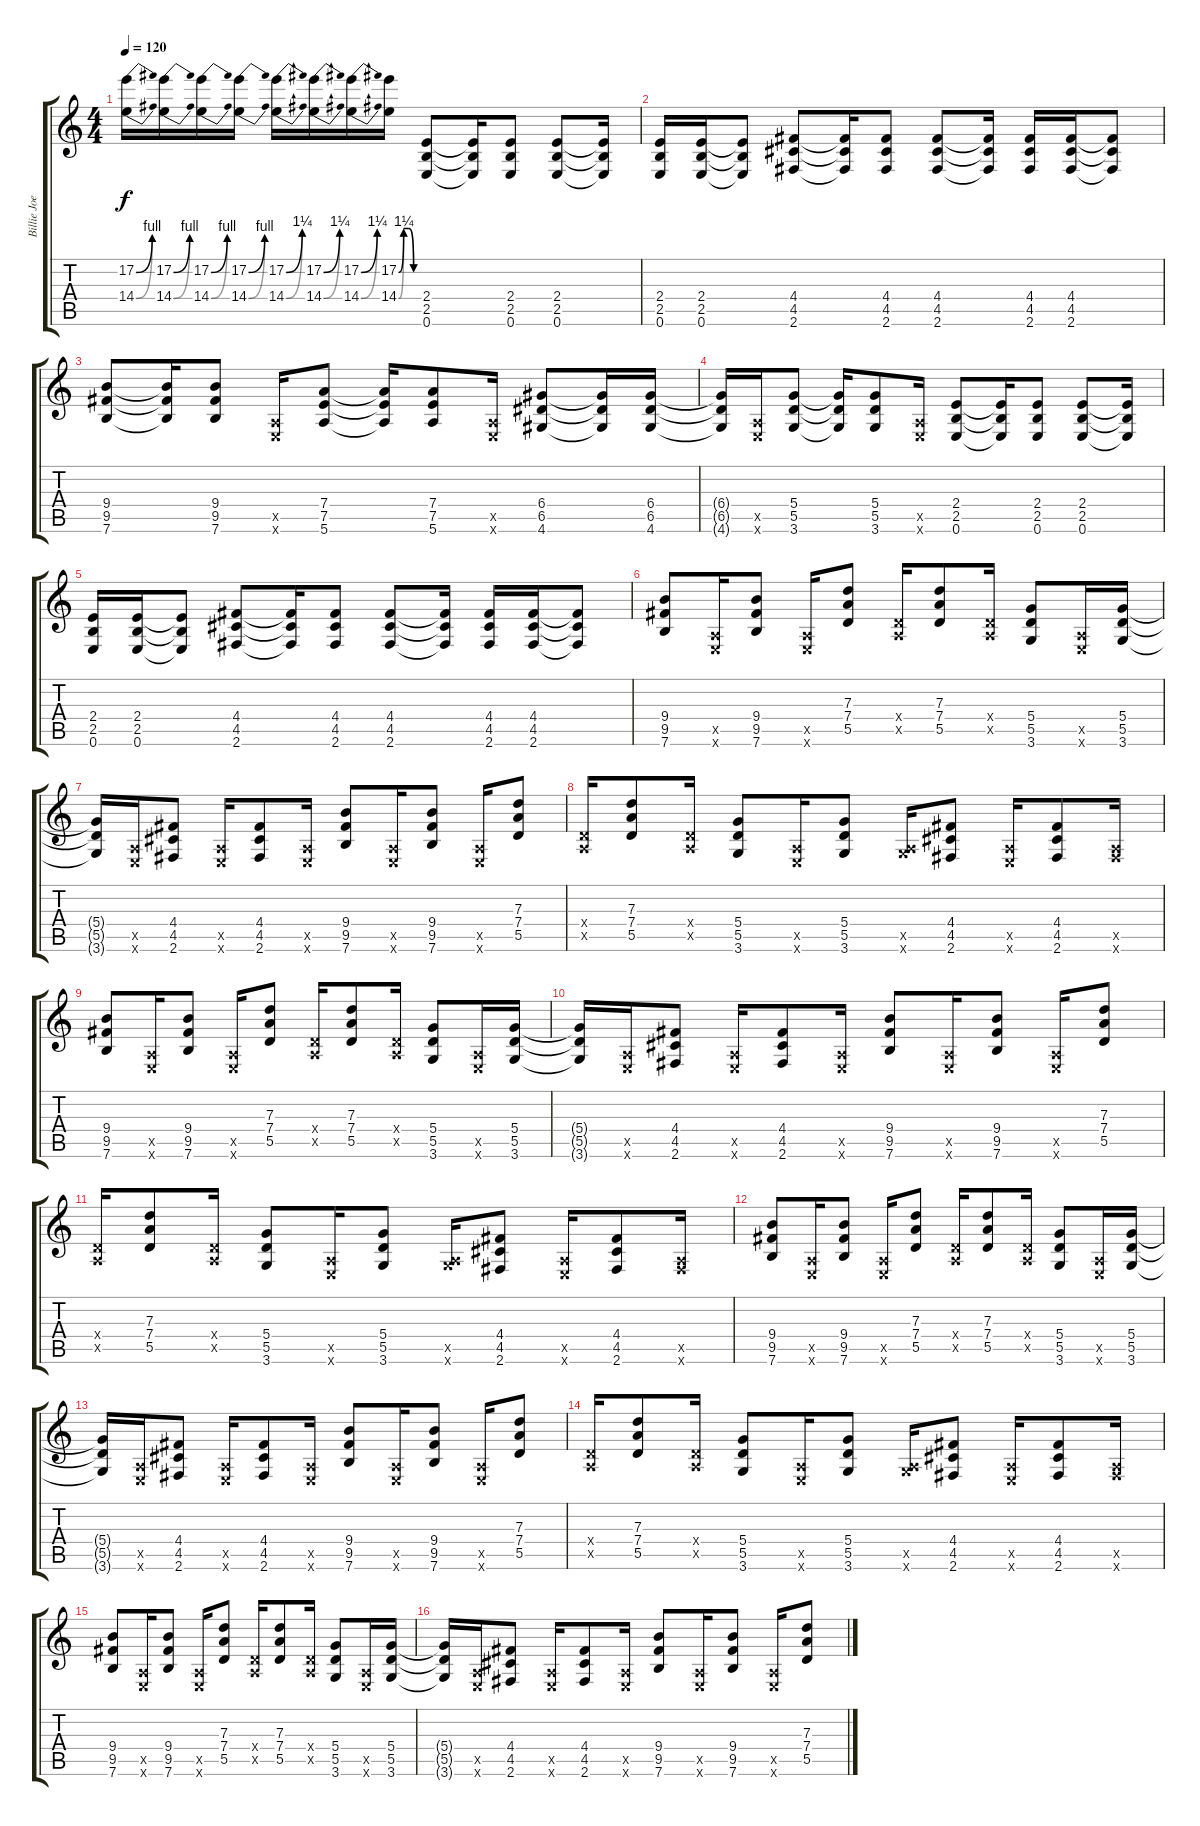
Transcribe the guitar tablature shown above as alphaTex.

\track ("Billie Joe Guitar 1" "Billie Joe") {instrument distortionguitar}
\staff {score tabs}
\tuning (E4 B3 G3 D3 A2 E2) {hide}
\ts (4 4)
\tempo 120
\clef g2
\ks c
(17.2{be (bend 0 0 60 4)} 14.4{be (bend 0 0 60 4)}).16{dy f} (17.2{be (bend 0 0 60 4)} 14.4{be (bend 0 0 60 4)}).16 (17.2{be (bend 0 0 60 4)} 14.4{be (bend 0 0 60 4)}).16 (17.2{be (bend 0 0 60 4)} 14.4{be (bend 0 0 60 4)}).16 (17.2{be (bend 0 0 60 5)} 14.4{be (bend 0 0 60 5)}).16 (17.2{be (bend 0 0 60 5)} 14.4{be (bend 0 0 60 5)}).16 (17.2{be (bend 0 0 60 5)} 14.4{be (bend 0 0 60 5)}).16 (17.2{be (custom 0 0 15 5 30 5 45 0 60 0)} 14.4{be (custom 0 0 15 5 30 5 45 0 60 0)}).16 (2.4 2.5 0.6).8 (2.4{t} 2.5{t} 0.6{t}).16 (2.4 2.5 0.6).8 (2.4 2.5 0.6).8 (2.4{t} 2.5{t} 0.6{t}).16 |
(2.4 2.5 0.6).16 (2.4 2.5 0.6).16 (2.4{t} 2.5{t} 0.6{t}).8 (4.4 4.5 2.6).8 (4.4{t} 4.5{t} 2.6{t}).16 (4.4 4.5 2.6).8 (4.4 4.5 2.6).8 (4.4{t} 4.5{t} 2.6{t}).16 (4.4 4.5 2.6).16 (4.4 4.5 2.6).16 (4.4{t} 4.5{t} 2.6{t}).8 |
(9.4 9.5 7.6).8 (9.4{t} 9.5{t} 7.6{t}).16 (9.4 9.5 7.6).8 (0.5{x} 0.6{x}).16 (7.4 7.5 5.6).8 (7.4{t} 7.5{t} 5.6{t}).16 (7.4 7.5 5.6).8 (0.5{x} 0.6{x}).16 (6.4 6.5 4.6).8 (6.4{t} 6.5{t} 4.6{t}).16 (6.4 6.5 4.6).16 |
(6.4{t} 6.5{t} 4.6{t}).16 (0.5{x} 0.6{x}).16 (5.4 5.5 3.6).8 (5.4{t} 5.5{t} 3.6{t}).16 (5.4 5.5 3.6).8 (0.5{x} 0.6{x}).16 (2.4 2.5 0.6).8 (2.4{t} 2.5{t} 0.6{t}).16 (2.4 2.5 0.6).8 (2.4 2.5 0.6).8 (2.4{t} 2.5{t} 0.6{t}).16 |
(2.4 2.5 0.6).16 (2.4 2.5 0.6).16 (2.4{t} 2.5{t} 0.6{t}).8 (4.4 4.5 2.6).8 (4.4{t} 4.5{t} 2.6{t}).16 (4.4 4.5 2.6).8 (4.4 4.5 2.6).8 (4.4{t} 4.5{t} 2.6{t}).16 (4.4 4.5 2.6).16 (4.4 4.5 2.6).16 (4.4{t} 4.5{t} 2.6{t}).8 |
(9.4 9.5 7.6).8 (0.5{x} 0.6{x}).16 (9.4 9.5 7.6).8 (0.5{x} 0.6{x}).16 (7.3 7.4 5.5).8 (0.4{x} 0.5{x}).16 (7.3 7.4 5.5).8 (0.4{x} 0.5{x}).16 (5.4 5.5 3.6).8 (0.5{x} 0.6{x}).16 (5.4 5.5 3.6).16 |
(5.4{t} 5.5{t} 3.6{t}).16 (0.5{x} 0.6{x}).16 (4.4 4.5 2.6).8 (0.5{x} 0.6{x}).16 (4.4 4.5 2.6).8 (0.5{x} 0.6{x}).16 (9.4 9.5 7.6).8 (0.5{x} 0.6{x}).16 (9.4 9.5 7.6).8 (0.5{x} 0.6{x}).16 (7.3 7.4 5.5).8 |
(0.4{x} 0.5{x}).16 (7.3 7.4 5.5).8 (0.4{x} 0.5{x}).16 (5.4 5.5 3.6).8 (0.5{x} 0.6{x}).16 (5.4 5.5 3.6).8 (0.5{x} 3.6{x}).16 (4.4 4.5 2.6).8 (0.5{x} 0.6{x}).16 (4.4 4.5 2.6).8 (0.5{x} 2.6{x}).16 |
(9.4 9.5 7.6).8 (0.5{x} 0.6{x}).16 (9.4 9.5 7.6).8 (0.5{x} 0.6{x}).16 (7.3 7.4 5.5).8 (0.4{x} 0.5{x}).16 (7.3 7.4 5.5).8 (0.4{x} 0.5{x}).16 (5.4 5.5 3.6).8 (0.5{x} 0.6{x}).16 (5.4 5.5 3.6).16 |
(5.4{t} 5.5{t} 3.6{t}).16 (0.5{x} 0.6{x}).16 (4.4 4.5 2.6).8 (0.5{x} 0.6{x}).16 (4.4 4.5 2.6).8 (0.5{x} 0.6{x}).16 (9.4 9.5 7.6).8 (0.5{x} 0.6{x}).16 (9.4 9.5 7.6).8 (0.5{x} 0.6{x}).16 (7.3 7.4 5.5).8 |
(0.4{x} 0.5{x}).16 (7.3 7.4 5.5).8 (0.4{x} 0.5{x}).16 (5.4 5.5 3.6).8 (0.5{x} 0.6{x}).16 (5.4 5.5 3.6).8 (0.5{x} 3.6{x}).16 (4.4 4.5 2.6).8 (0.5{x} 0.6{x}).16 (4.4 4.5 2.6).8 (0.5{x} 2.6{x}).16 |
(9.4 9.5 7.6).8 (0.5{x} 0.6{x}).16 (9.4 9.5 7.6).8 (0.5{x} 0.6{x}).16 (7.3 7.4 5.5).8 (0.4{x} 0.5{x}).16 (7.3 7.4 5.5).8 (0.4{x} 0.5{x}).16 (5.4 5.5 3.6).8 (0.5{x} 0.6{x}).16 (5.4 5.5 3.6).16 |
(5.4{t} 5.5{t} 3.6{t}).16 (0.5{x} 0.6{x}).16 (4.4 4.5 2.6).8 (0.5{x} 0.6{x}).16 (4.4 4.5 2.6).8 (0.5{x} 0.6{x}).16 (9.4 9.5 7.6).8 (0.5{x} 0.6{x}).16 (9.4 9.5 7.6).8 (0.5{x} 0.6{x}).16 (7.3 7.4 5.5).8 |
(0.4{x} 0.5{x}).16 (7.3 7.4 5.5).8 (0.4{x} 0.5{x}).16 (5.4 5.5 3.6).8 (0.5{x} 0.6{x}).16 (5.4 5.5 3.6).8 (0.5{x} 3.6{x}).16 (4.4 4.5 2.6).8 (0.5{x} 0.6{x}).16 (4.4 4.5 2.6).8 (0.5{x} 2.6{x}).16 |
(9.4 9.5 7.6).8 (0.5{x} 0.6{x}).16 (9.4 9.5 7.6).8 (0.5{x} 0.6{x}).16 (7.3 7.4 5.5).8 (0.4{x} 0.5{x}).16 (7.3 7.4 5.5).8 (0.4{x} 0.5{x}).16 (5.4 5.5 3.6).8 (0.5{x} 0.6{x}).16 (5.4 5.5 3.6).16 |
(5.4{t} 5.5{t} 3.6{t}).16 (0.5{x} 0.6{x}).16 (4.4 4.5 2.6).8 (0.5{x} 0.6{x}).16 (4.4 4.5 2.6).8 (0.5{x} 0.6{x}).16 (9.4 9.5 7.6).8 (0.5{x} 0.6{x}).16 (9.4 9.5 7.6).8 (0.5{x} 0.6{x}).16 (7.3 7.4 5.5).8
